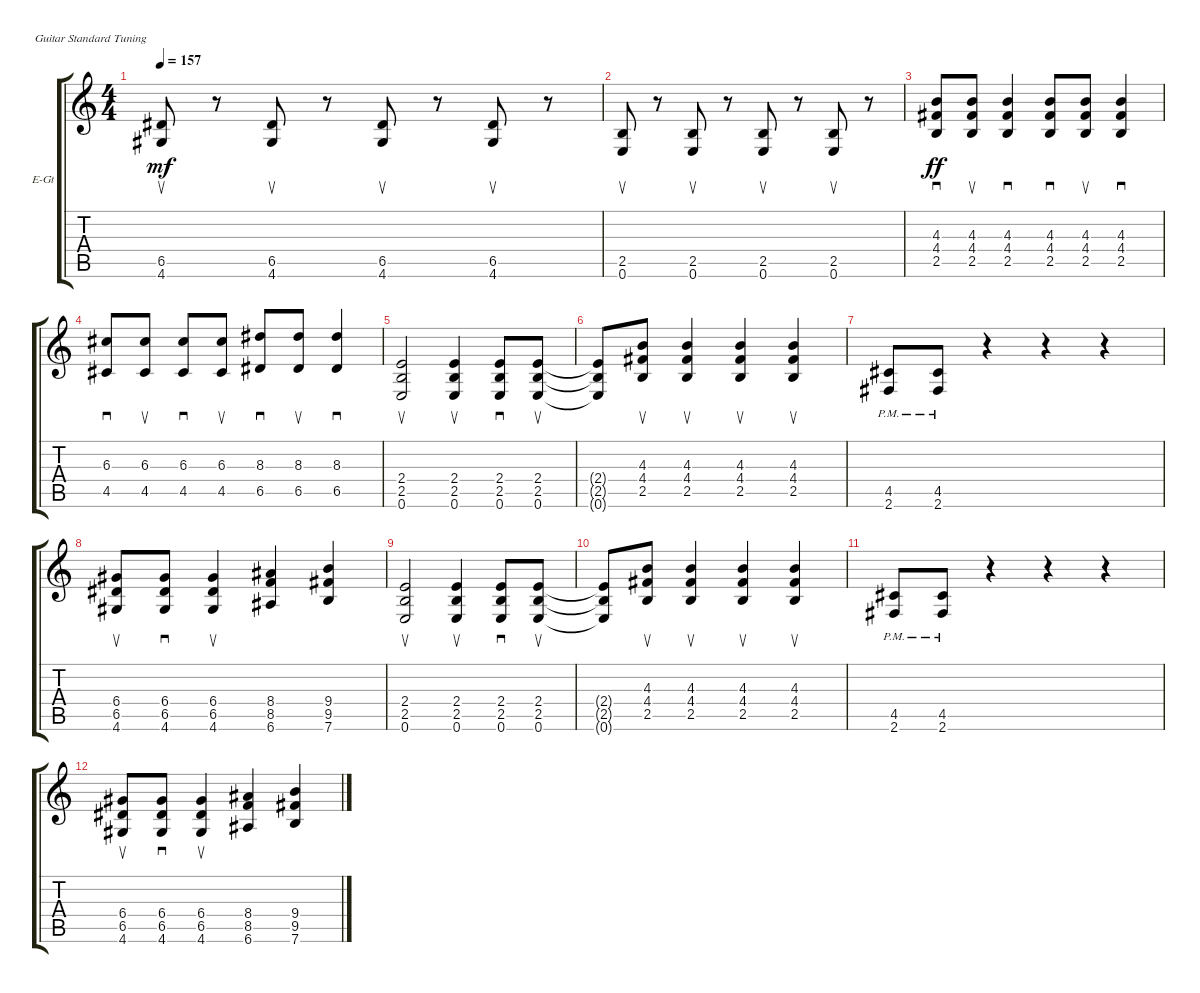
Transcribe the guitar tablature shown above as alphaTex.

\defaultSystemsLayout 4
\bracketExtendMode groupsimilarinstruments
\firstSystemTrackNameOrientation horizontal
\otherSystemsTrackNameOrientation horizontal
\track ("Electric Guitar" "E-Gt") {instrument distortionguitar}
\staff {score tabs}
\tuning (E4 B3 G3 D3 A2 E2)
\ts (4 4)
\tempo 157
\clef g2
\ks c
(4.6 6.5).8{su dy mf} r.8 (4.6 6.5).8{su} r.8 (4.6 6.5).8{su} r.8 (4.6 6.5).8{su} r.8 |
(2.5 0.6).8{su} r.8 (2.5 0.6).8{su} r.8 (2.5 0.6).8{su} r.8 (2.5 0.6).8{su} r.8 |
(2.5 4.4 4.3).8{sd dy ff} (2.5 4.4 4.3).8{su} (2.5 4.4 4.3).4{sd} (2.5 4.4 4.3).8{sd} (2.5 4.4 4.3).8{su} (2.5 4.4 4.3).4{sd} |
(4.5 6.3).8{sd} (4.5 6.3).8{su} (4.5 6.3).8{sd} (4.5 6.3).8{su} (6.5 8.3).8{sd} (6.5 8.3).8{su} (6.5 8.3).4{sd} |
(2.5 2.4 0.6).2{su} (2.5 2.4 0.6).4{su} (2.5 2.4 0.6).8{sd} (2.5 2.4 0.6).8{su} |
(2.5{t} 2.4{t} 0.6{t}).8 (2.5 4.4 4.3).8{su} (2.5 4.4 4.3).4{su} (2.5 4.4 4.3).4{su} (2.5 4.4 4.3).4{su} |
(2.6{pm} 4.5{pm}).8 (2.6{pm} 4.5{pm}).8 r.4 r.4 r.4 |
(4.6 6.5 6.4).8{su} (4.6 6.5 6.4).8{sd} (4.6 6.5 6.4).4{su} (6.6 8.5 8.4).4 (7.6 9.4 9.5).4 |
(2.5 2.4 0.6).2{su} (2.5 2.4 0.6).4{su} (2.5 2.4 0.6).8{sd} (2.5 2.4 0.6).8{su} |
(2.5{t} 2.4{t} 0.6{t}).8 (2.5 4.4 4.3).8{su} (2.5 4.4 4.3).4{su} (2.5 4.4 4.3).4{su} (2.5 4.4 4.3).4{su} |
(2.6{pm} 4.5{pm}).8 (2.6{pm} 4.5{pm}).8 r.4 r.4 r.4 |
(4.6 6.5 6.4).8{su} (4.6 6.5 6.4).8{sd} (4.6 6.5 6.4).4{su} (6.6 8.5 8.4).4 (7.6 9.4 9.5).4
